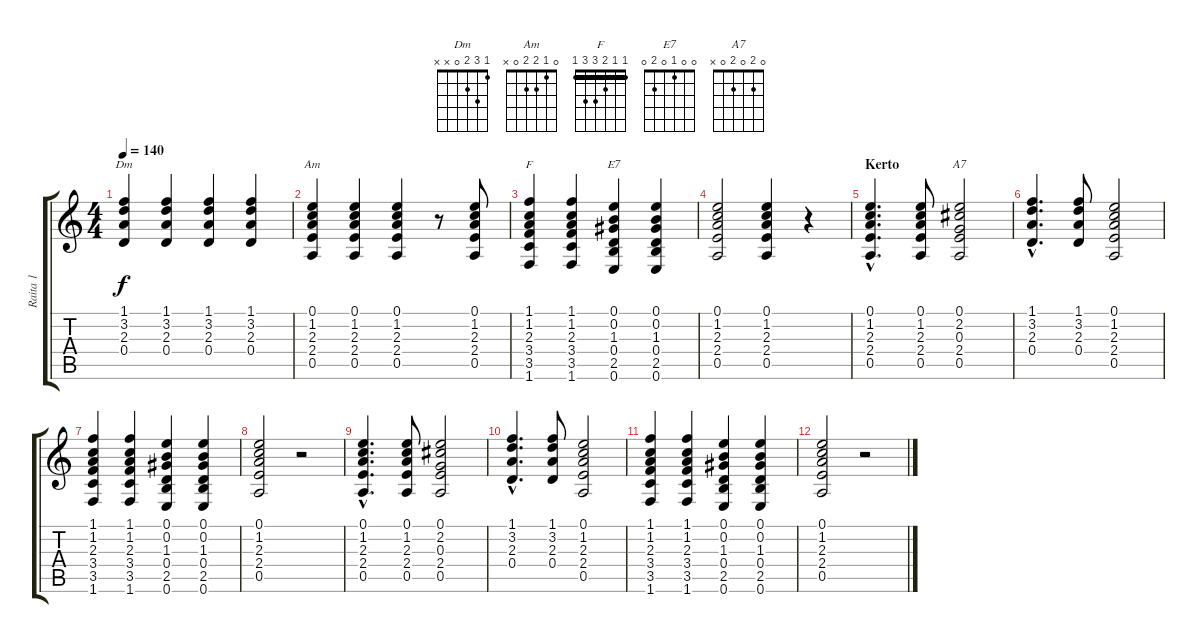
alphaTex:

\track ("Raita 1" "Raita 1") {instrument electricguitarmuted}
\staff {score tabs}
\tuning (E4 B3 G3 D3 A2 E2) {hide}
\chord ("Dm" 1 3 2 0 x x)
\chord ("Am" 0 1 2 2 0 x)
\chord ("F" 1 1 2 3 3 1) {barre 1}
\chord ("E7" 0 0 1 0 2 0)
\chord ("A7" 0 2 0 2 0 x)
\ts (4 4)
\tempo 140
\clef g2
\ks c
(1.1 3.2 2.3 0.4).4{ch "Dm" dy f} (1.1 3.2 2.3 0.4).4 (1.1 3.2 2.3 0.4).4 (1.1 3.2 2.3 0.4).4 |
(0.1 1.2 2.3 2.4 0.5).4{ch "Am"} (0.1 1.2 2.3 2.4 0.5).4 (0.1 1.2 2.3 2.4 0.5).4 r.8 (0.1 1.2 2.3 2.4 0.5).8 |
(1.1 1.2 2.3 3.4 3.5 1.6).4{ch "F"} (1.1 1.2 2.3 3.4 3.5 1.6).4 (0.1 0.2 1.3 0.4 2.5 0.6).4{ch "E7"} (0.1 0.2 1.3 0.4 2.5 0.6).4 |
(0.1 1.2 2.3 2.4 0.5).2 (0.1 1.2 2.3 2.4 0.5).4 r.4 |
\section ("" "Kerto")
(0.1{hac} 1.2{hac} 2.3{hac} 2.4{hac} 0.5{hac}).4{d} (0.1 1.2 2.3 2.4 0.5).8 (0.1 2.2 0.3 2.4 0.5).2{ch "A7"} |
(1.1{hac} 3.2{hac} 2.3{hac} 0.4{hac}).4{d} (1.1 3.2 2.3 0.4).8 (0.1 1.2 2.3 2.4 0.5).2 |
(1.1 1.2 2.3 3.4 3.5 1.6).4 (1.1 1.2 2.3 3.4 3.5 1.6).4 (0.1 0.2 1.3 0.4 2.5 0.6).4 (0.1 0.2 1.3 0.4 2.5 0.6).4 |
(0.1 1.2 2.3 2.4 0.5).2 r.2 |
(0.1{hac} 1.2{hac} 2.3{hac} 2.4{hac} 0.5{hac}).4{d} (0.1 1.2 2.3 2.4 0.5).8 (0.1 2.2 0.3 2.4 0.5).2 |
(1.1{hac} 3.2{hac} 2.3{hac} 0.4{hac}).4{d} (1.1 3.2 2.3 0.4).8 (0.1 1.2 2.3 2.4 0.5).2 |
(1.1 1.2 2.3 3.4 3.5 1.6).4 (1.1 1.2 2.3 3.4 3.5 1.6).4 (0.1 0.2 1.3 0.4 2.5 0.6).4 (0.1 0.2 1.3 0.4 2.5 0.6).4 |
(0.1 1.2 2.3 2.4 0.5).2 r.2
